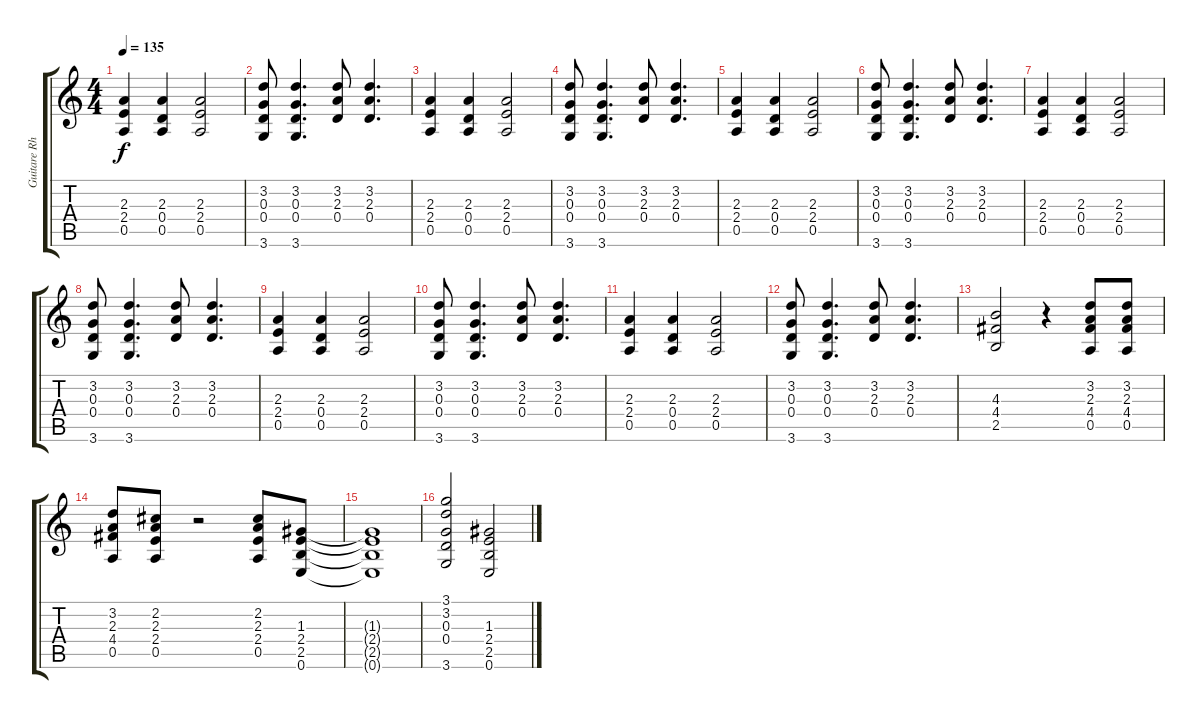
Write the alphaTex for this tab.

\track ("Guitare Rhytmique" "Guitare Rh") {instrument distortionguitar}
\staff {score tabs}
\tuning (E4 B3 G3 D3 A2 E2) {hide}
\ts (4 4)
\tempo 135
\clef g2
\ks c
(2.3 2.4 0.5).4{dy f} (2.3 0.4 0.5).4 (2.3 2.4 0.5).2 |
(3.2 0.3 0.4 3.6).8 (3.2 0.3 0.4 3.6).4{d} (3.2 2.3 0.4).8 (3.2 2.3 0.4).4{d} |
(2.3 2.4 0.5).4 (2.3 0.4 0.5).4 (2.3 2.4 0.5).2 |
(3.2 0.3 0.4 3.6).8 (3.2 0.3 0.4 3.6).4{d} (3.2 2.3 0.4).8 (3.2 2.3 0.4).4{d} |
(2.3 2.4 0.5).4 (2.3 0.4 0.5).4 (2.3 2.4 0.5).2 |
(3.2 0.3 0.4 3.6).8 (3.2 0.3 0.4 3.6).4{d} (3.2 2.3 0.4).8 (3.2 2.3 0.4).4{d} |
(2.3 2.4 0.5).4 (2.3 0.4 0.5).4 (2.3 2.4 0.5).2 |
(3.2 0.3 0.4 3.6).8 (3.2 0.3 0.4 3.6).4{d} (3.2 2.3 0.4).8 (3.2 2.3 0.4).4{d} |
(2.3 2.4 0.5).4 (2.3 0.4 0.5).4 (2.3 2.4 0.5).2 |
(3.2 0.3 0.4 3.6).8 (3.2 0.3 0.4 3.6).4{d} (3.2 2.3 0.4).8 (3.2 2.3 0.4).4{d} |
(2.3 2.4 0.5).4 (2.3 0.4 0.5).4 (2.3 2.4 0.5).2 |
(3.2 0.3 0.4 3.6).8 (3.2 0.3 0.4 3.6).4{d} (3.2 2.3 0.4).8 (3.2 2.3 0.4).4{d} |
(4.3 4.4 2.5).2 r.4 (3.2 2.3 4.4 0.5).8 (3.2 2.3 4.4 0.5).8 |
(3.2 2.3 4.4 0.5).8 (2.2 2.3 2.4 0.5).8 r.2 (2.2 2.3 2.4 0.5).8 (1.3 2.4 2.5 0.6).8 |
(1.3{t} 2.4{t} 2.5{t} 0.6{t}).1 |
(3.1 3.2 0.3 0.4 3.6).2 (1.3 2.4 2.5 0.6).2
